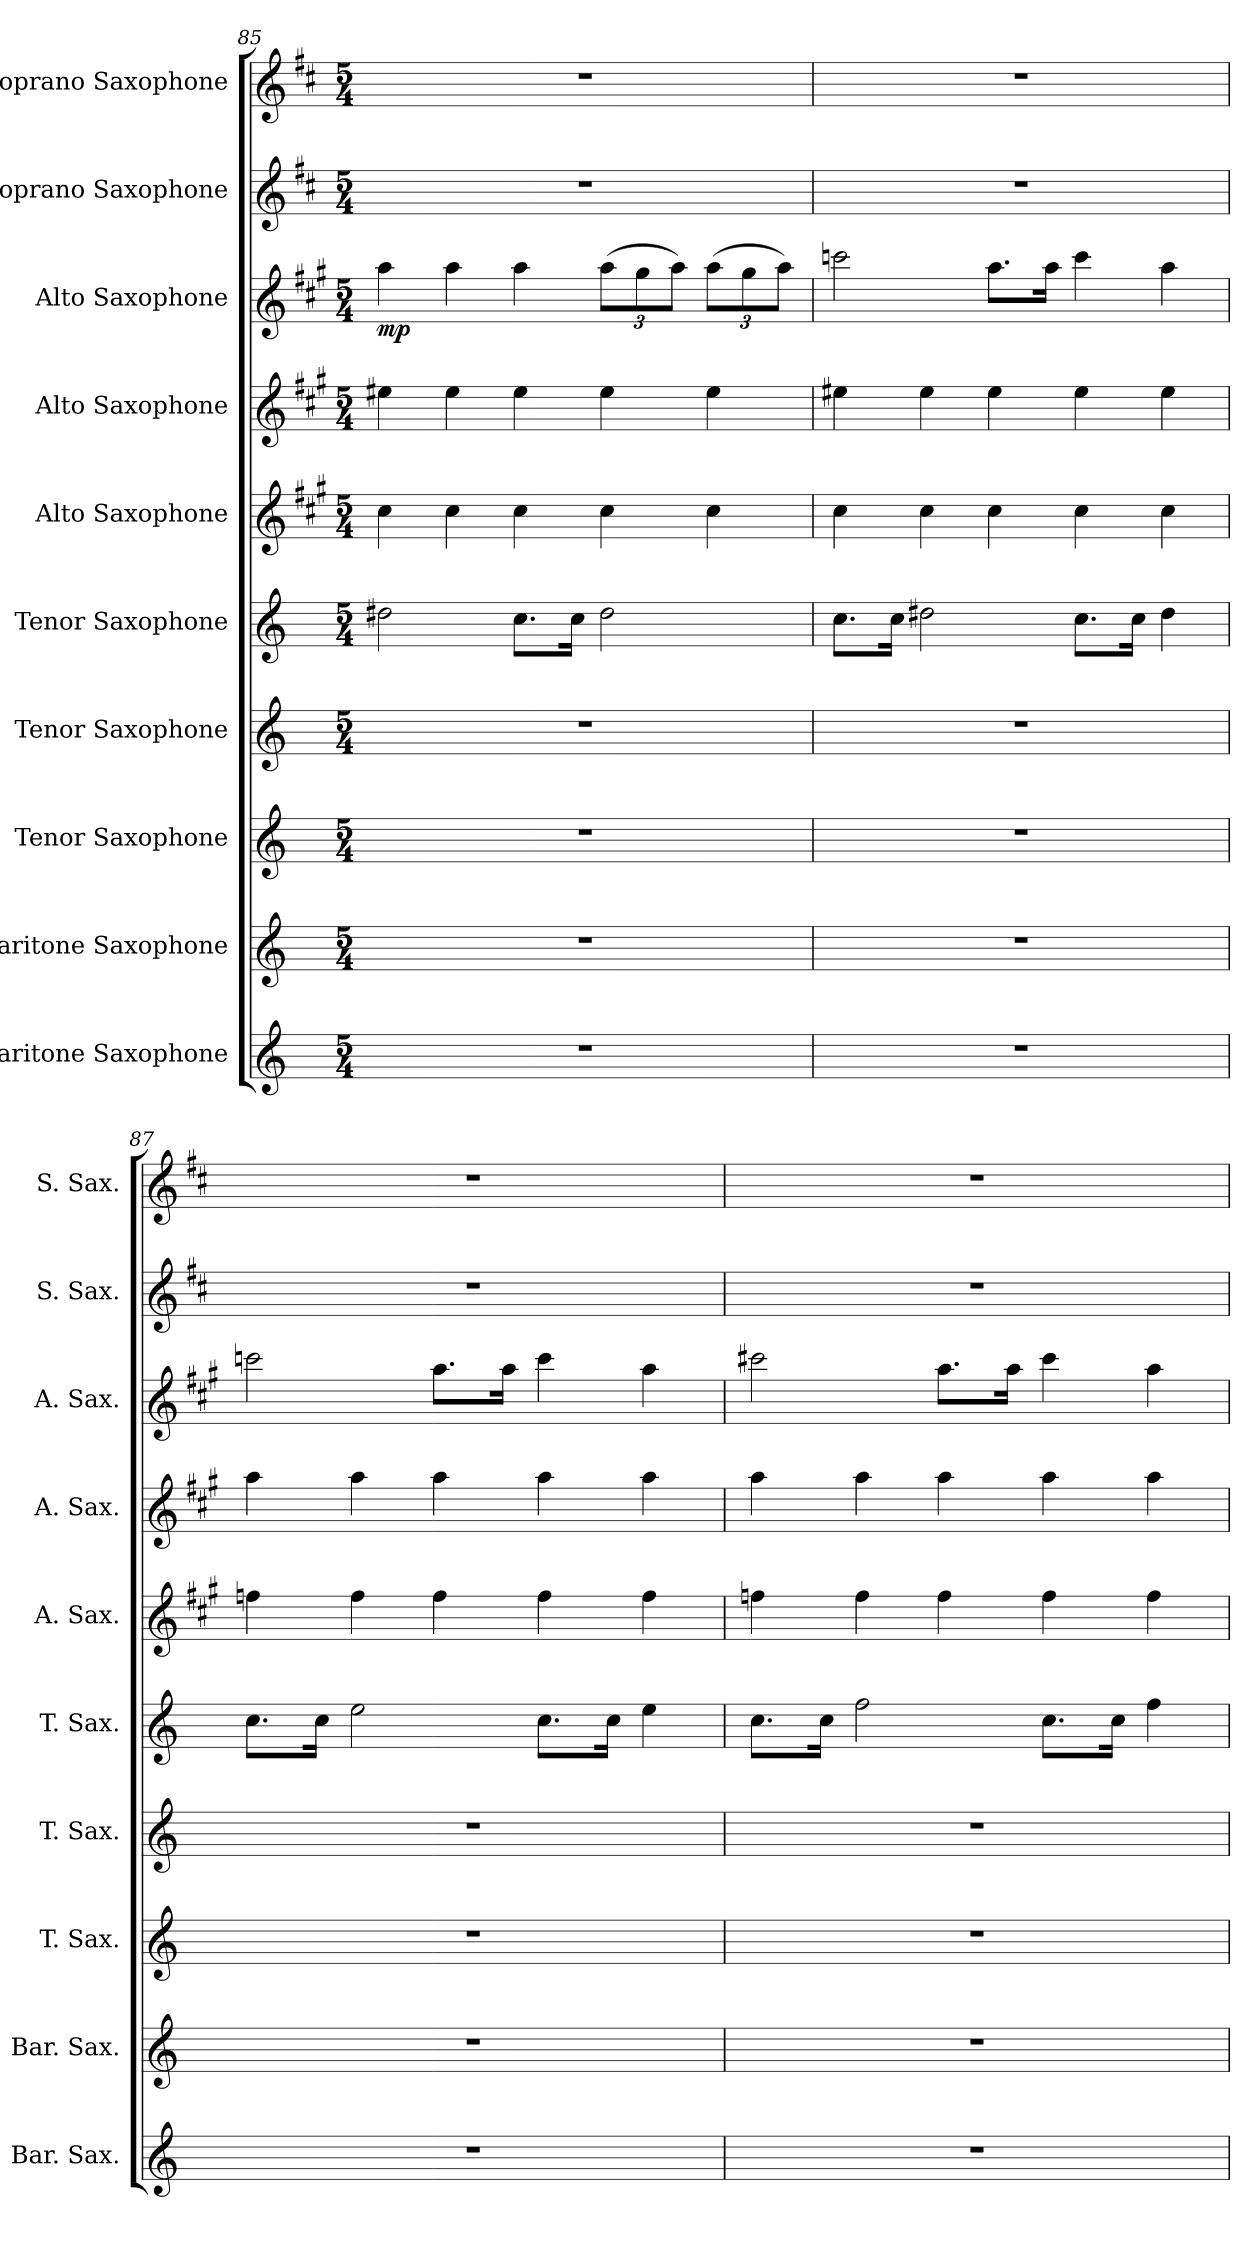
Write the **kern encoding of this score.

**kern	**kern	**kern	**kern	**kern	**kern	**kern	**kern	**dynam	**kern	**kern
*part10	*part9	*part8	*part7	*part6	*part5	*part4	*part3	*part3	*part2	*part1
*staff10	*staff9	*staff8	*staff7	*staff6	*staff5	*staff4	*staff3	*staff3	*staff2	*staff1
*I"Baritone Saxophone	*I"Baritone Saxophone	*I"Tenor Saxophone	*I"Tenor Saxophone	*I"Tenor Saxophone	*I"Alto Saxophone	*I"Alto Saxophone	*I"Alto Saxophone	*	*I"Soprano Saxophone	*I"Soprano Saxophone
*I'Bar. Sax.	*I'Bar. Sax.	*I'T. Sax.	*I'T. Sax.	*I'T. Sax.	*I'A. Sax.	*I'A. Sax.	*I'A. Sax.	*	*I'S. Sax.	*I'S. Sax.
*clefG2	*clefG2	*clefG2	*clefG2	*clefG2	*clefG2	*clefG2	*clefG2	*	*clefG2	*clefG2
*ITrd12c21	*ITrd12c21	*ITrd8c14	*ITrd8c14	*ITrd8c14	*ITrd5c9	*ITrd5c9	*ITrd5c9	*	*ITrd1c2	*ITrd1c2
*k[]	*k[]	*k[]	*k[]	*k[]	*k[]	*k[]	*k[]	*	*k[]	*k[]
*M5/4	*M5/4	*M5/4	*M5/4	*M5/4	*M5/4	*M5/4	*M5/4	*	*M5/4	*M5/4
=85	=85	=85	=85	=85	=85	=85	=85	=85	=85	=85
!	!	!	!	!	!	!	!	!LO:DY:b	!	!
4%5r	4%5r	4%5r	4%5r	2d#X\	4e\	4g#X\	4cc\	mp	4%5r	4%5r
.	.	.	.	.	4e\	4g#\	4cc\	.	.	.
.	.	.	.	8.c\L	4e\	4g#\	4cc\	.	.	.
.	.	.	.	16c\Jk	.	.	.	.	.	.
*	*	*	*	*	*	*	*Xbrackettup	*	*	*
.	.	.	.	2d#\	4e\	4g#\	(12cc\L	.	.	.
.	.	.	.	.	.	.	12b\	.	.	.
.	.	.	.	.	.	.	12cc\J)	.	.	.
.	.	.	.	.	4e\	4g#\	(12cc\L	.	.	.
.	.	.	.	.	.	.	12b\	.	.	.
.	.	.	.	.	.	.	12cc\J)	.	.	.
=86	=86	=86	=86	=86	=86	=86	=86	=86	=86	=86
4%5r	4%5r	4%5r	4%5r	8.c\L	4e\	4g#X\	2ee-X\	.	4%5r	4%5r
.	.	.	.	16c\Jk	.	.	.	.	.	.
.	.	.	.	2d#X\	4e\	4g#\	.	.	.	.
.	.	.	.	.	4e\	4g#\	8.cc\L	.	.	.
.	.	.	.	.	.	.	16cc\Jk	.	.	.
.	.	.	.	8.c\L	4e\	4g#\	4ee-\	.	.	.
.	.	.	.	16c\Jk	.	.	.	.	.	.
.	.	.	.	4d#\	4e\	4g#\	4cc\	.	.	.
!!LO:PB:g=z
=87	=87	=87	=87	=87	=87	=87	=87	=87	=87	=87
4%5r	4%5r	4%5r	4%5r	8.c\L	4a-X\	4cc\	2ee-X\	.	4%5r	4%5r
.	.	.	.	16c\Jk	.	.	.	.	.	.
.	.	.	.	2e\	4a-\	4cc\	.	.	.	.
.	.	.	.	.	4a-\	4cc\	8.cc\L	.	.	.
.	.	.	.	.	.	.	16cc\Jk	.	.	.
.	.	.	.	8.c\L	4a-\	4cc\	4ee-\	.	.	.
.	.	.	.	16c\Jk	.	.	.	.	.	.
.	.	.	.	4e\	4a-\	4cc\	4cc\	.	.	.
=88	=88	=88	=88	=88	=88	=88	=88	=88	=88	=88
4%5r	4%5r	4%5r	4%5r	8.c\L	4a-X\	4cc\	2een\	.	4%5r	4%5r
.	.	.	.	16c\Jk	.	.	.	.	.	.
.	.	.	.	2f\	4a-\	4cc\	.	.	.	.
.	.	.	.	.	4a-\	4cc\	8.cc\L	.	.	.
.	.	.	.	.	.	.	16cc\Jk	.	.	.
.	.	.	.	8.c\L	4a-\	4cc\	4ee\	.	.	.
.	.	.	.	16c\Jk	.	.	.	.	.	.
.	.	.	.	4f\	4a-\	4cc\	4cc\	.	.	.
=	=	=	=	=	=	=	=	=	=	=
*-	*-	*-	*-	*-	*-	*-	*-	*-	*-	*-
